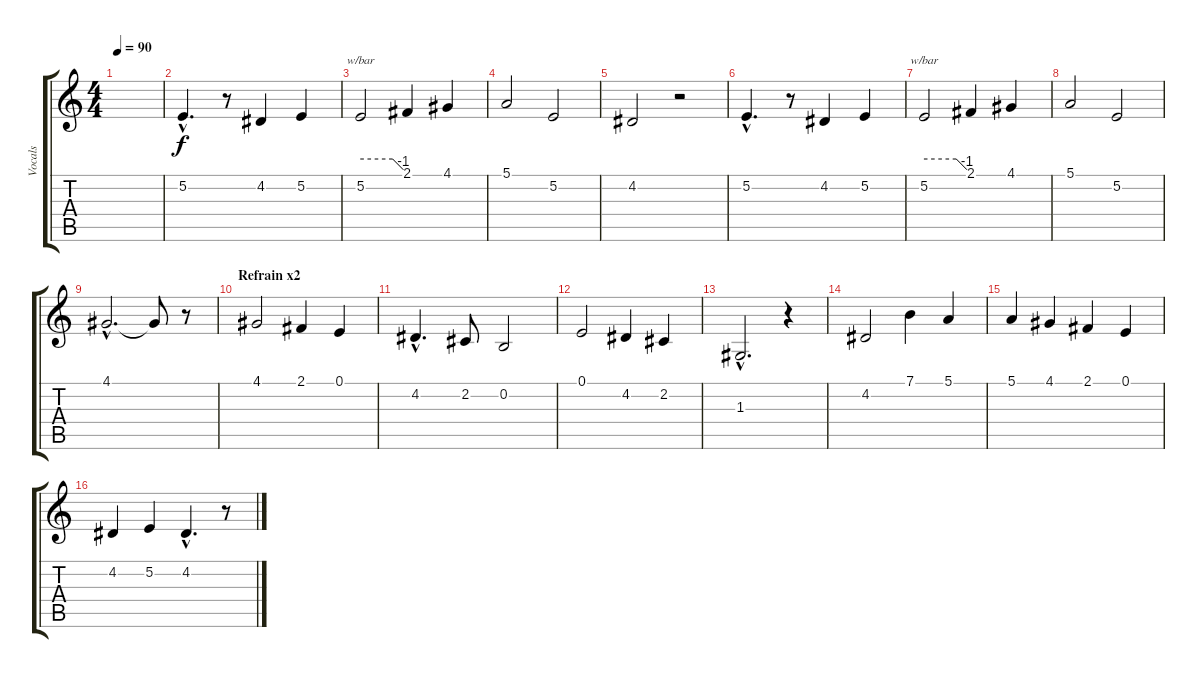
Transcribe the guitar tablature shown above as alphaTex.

\track ("Vocals" "Vocals") {instrument lead6voice}
\staff {score tabs}
\tuning (E4 B3 G3 D3 A2 E2) {hide}
\ts (4 4)
\tempo 90
\clef g2
\ks c
|
5.2{hac}.4{d} r.8 4.2.4 5.2.4 |
5.2.2{tbe (custom default 0 0 45 0 60 -4)} 2.1.4 4.1.4 |
5.1.2 5.2.2 |
4.2.2 r.2 |
5.2{hac}.4{d} r.8 4.2.4 5.2.4 |
5.2.2{tbe (custom default 0 0 45 0 60 -4)} 2.1.4 4.1.4 |
5.1.2 5.2.2 |
4.1{hac}.2{d} 4.1{t}.8 r.8 |
\section ("" "Refrain x2")
4.1.2 2.1.4 0.1.4 |
4.2{hac}.4{d} 2.2.8 0.2.2 |
0.1.2 4.2.4 2.2.4 |
1.3{hac}.2{d} r.4 |
4.2.2 7.1.4 5.1.4 |
5.1.4 4.1.4 2.1.4 0.1.4 |
4.2.4 5.2.4 4.2{hac}.4{d} r.8
